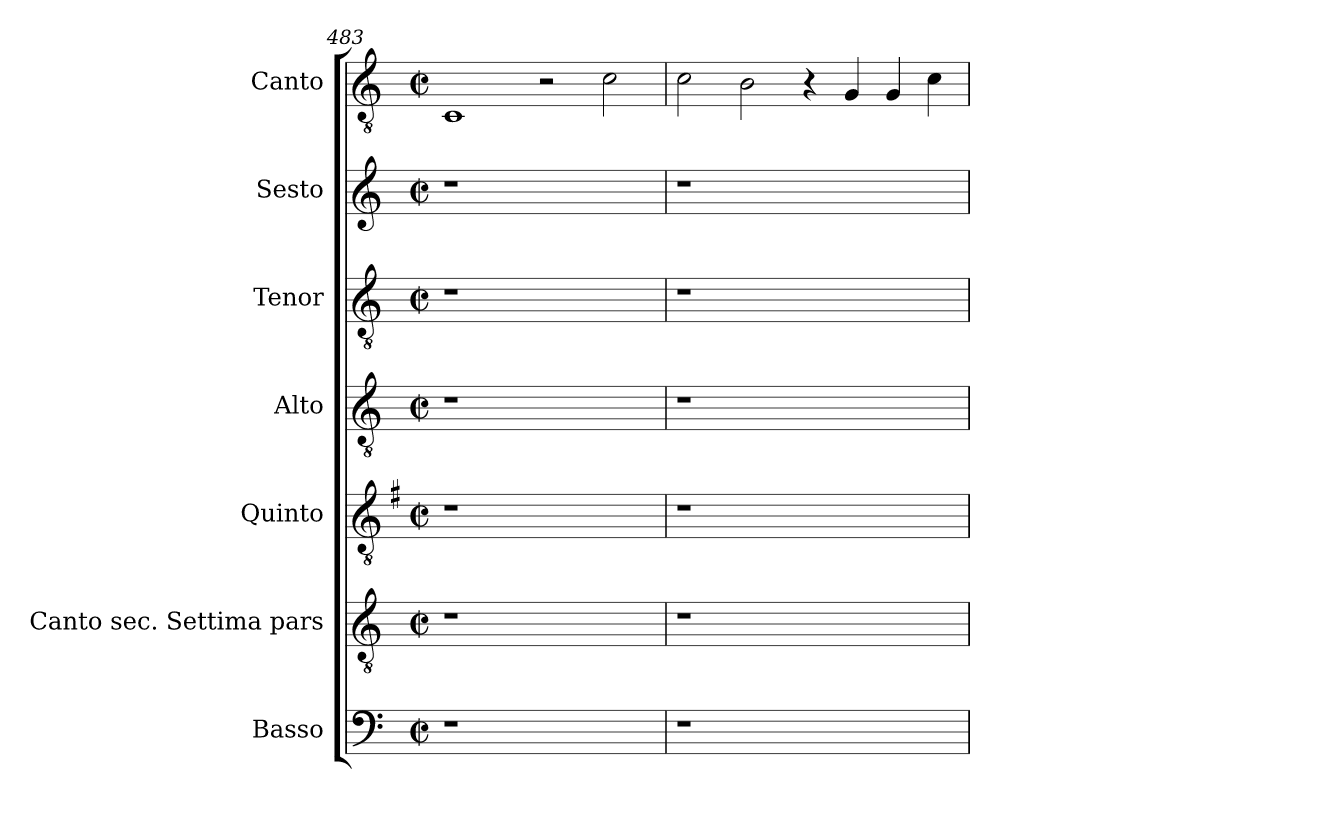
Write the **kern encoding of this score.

**kern	**kern	**kern	**kern	**kern	**kern	**kern
*part7	*part6	*part5	*part4	*part3	*part2	*part1
*staff7	*staff6	*staff5	*staff4	*staff3	*staff2	*staff1
*I"Basso	*I"Canto sec. Settima pars	*I"Quinto	*I"Alto	*I"Tenor	*I"Sesto	*I"Canto
*	*	*I'Quinto	*I'Alto	*I'Tenor	*I'Sesto	*I'Canto
*clefF4	*clefGv2	*clefGv2	*clefGv2	*clefGv2	*clefG2	*clefGv2
*k[]	*k[]	*k[f#]	*k[]	*k[]	*k[]	*k[]
*C:	*C:	*G:	*C:	*C:	*C:	*C:
*M2/2	*M2/2	*M2/2	*M2/2	*M2/2	*M2/2	*M2/2
*met(c|)	*met(c|)	*met(c|)	*met(c|)	*met(c|)	*met(c|)	*met(c|)
=483	=483	=483	=483	=483	=483	=483
1r	1r	1r	1r	1r	1r	1C
1ryy	1ryy	1ryy	1ryy	1ryy	1ryy	2r
.	.	.	.	.	.	2c\
!!LO:LB:g=z
=484	=484	=484	=484	=484	=484	=484
1r	1r	1r	1r	1r	1r	2c\
.	.	.	.	.	.	2B\
1ryy	1ryy	1ryy	1ryy	1ryy	1ryy	4r
.	.	.	.	.	.	4G/
.	.	.	.	.	.	4G/
.	.	.	.	.	.	4c\
=	=	=	=	=	=	=
*-	*-	*-	*-	*-	*-	*-
